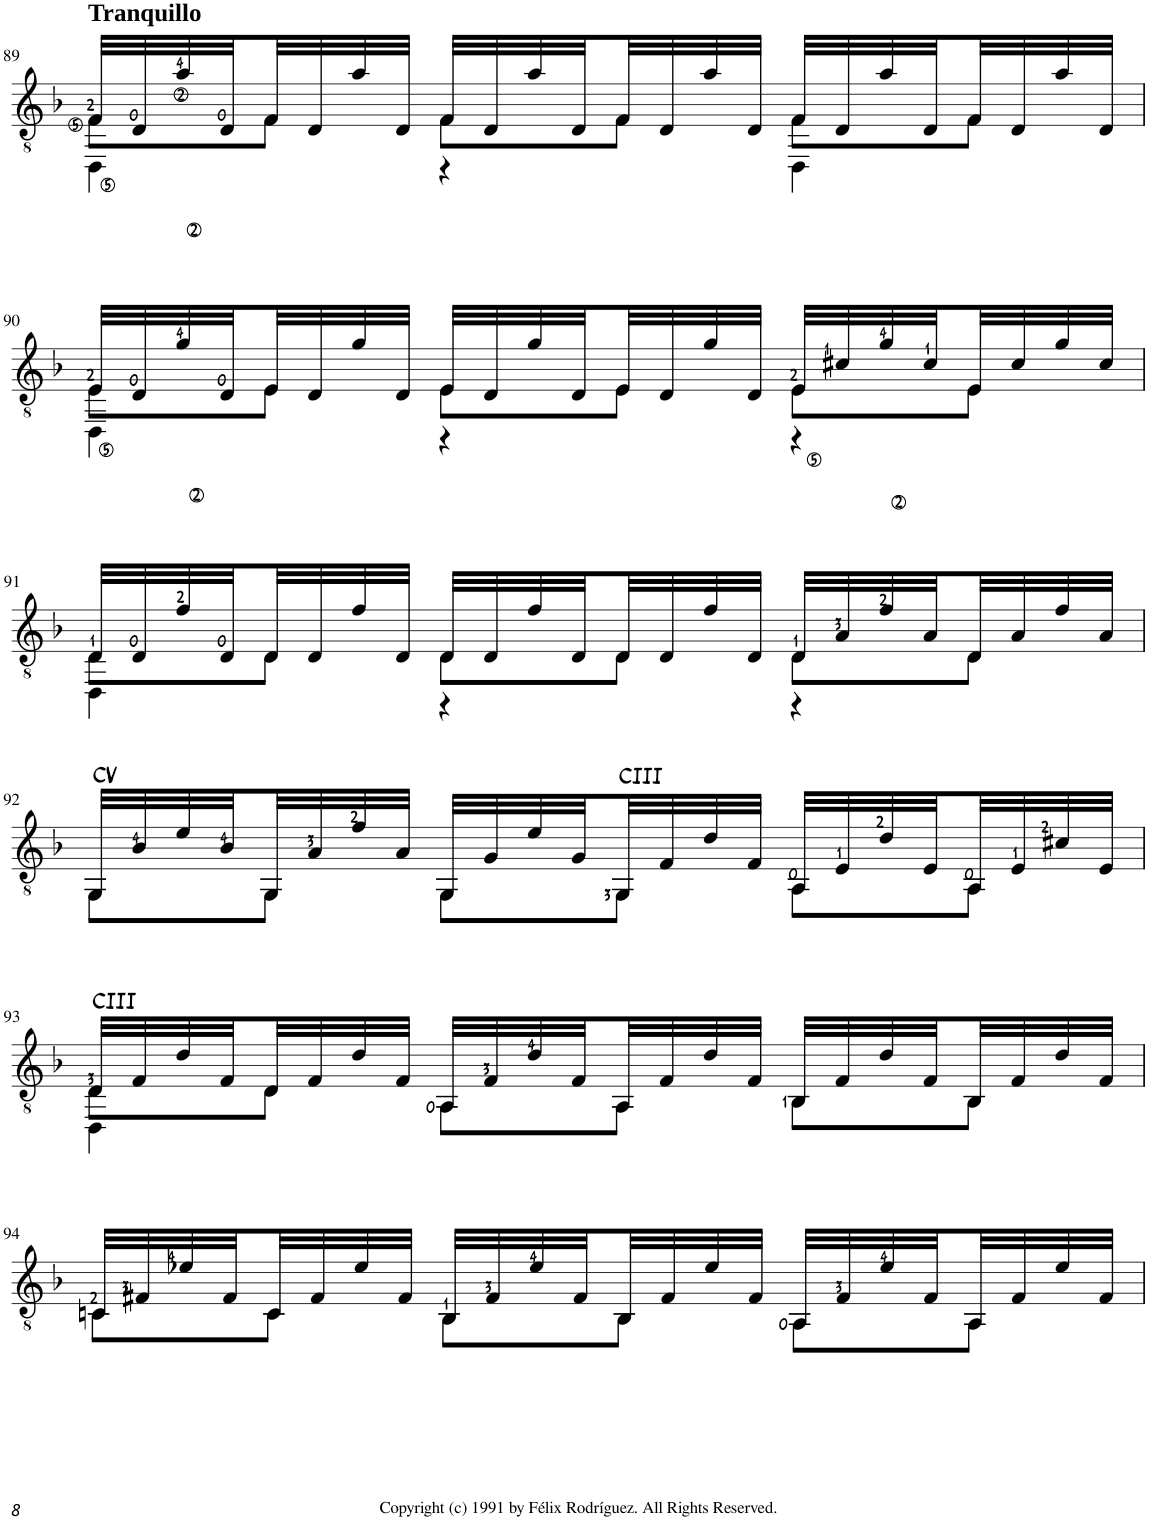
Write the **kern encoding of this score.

**kern
*part1
*staff1
*I"6ta en Re
!!LO:PB:g=z
*clefGv2
*k[b-]
*M3/4
=89
*^
*	*^
!LO:TX:a:B:t=Tranquillo	!	!
32F/LLL	8F\L	4DD\
32D/	.	.
32a/	.	.
32D/	.	.
32F/	8F\J	.
32D/	.	.
32a/	.	.
32D/JJJ	.	.
32F/LLL	8F\L	4r
32D/	.	.
32a/	.	.
32D/	.	.
32F/	8F\J	.
32D/	.	.
32a/	.	.
32D/JJJ	.	.
32F/LLL	8F\L	4DD\
32D/	.	.
32a/	.	.
32D/	.	.
32F/	8F\J	.
32D/	.	.
32a/	.	.
32D/JJJ	.	.
!!LO:LB:g=z	!!	!!
=90	=90	=90
32E/LLL	8E\L	4DD\
32D/	.	.
32g/	.	.
32D/	.	.
32E/	8E\J	.
32D/	.	.
32g/	.	.
32D/JJJ	.	.
32E/LLL	8E\L	4r
32D/	.	.
32g/	.	.
32D/	.	.
32E/	8E\J	.
32D/	.	.
32g/	.	.
32D/JJJ	.	.
32E/LLL	8E\L	4r
32c#X/	.	.
32g/	.	.
32c#/	.	.
32E/	8E\J	.
32c#/	.	.
32g/	.	.
32c#/JJJ	.	.
!!LO:LB:g=z	!!	!!
=91	=91	=91
32D/LLL	8D\L	4DD\
32D/	.	.
32f/	.	.
32D/	.	.
32D/	8D\J	.
32D/	.	.
32f/	.	.
32D/JJJ	.	.
32D/LLL	8D\L	4r
32D/	.	.
32f/	.	.
32D/	.	.
32D/	8D\J	.
32D/	.	.
32f/	.	.
32D/JJJ	.	.
32D/LLL	8D\L	4r
32A/	.	.
32f/	.	.
32A/	.	.
32D/	8D\J	.
32A/	.	.
32f/	.	.
32A/JJJ	.	.
*	*v	*v
!!LO:LB:g=z
=92	=92
!LO:TX:a:t=CV	!
32GG/LLL	8GG\L
32B-/	.
32e/	.
32B-/	.
32GG/	8GG\J
32A/	.
32f/	.
32A/JJJ	.
32GG/LLL	8GG\L
32G/	.
32e/	.
32G/	.
!LO:TX:a:t=CIII	!
32GG/	8GG\J
32F/	.
32d/	.
32F/JJJ	.
32AA/LLL	8AA\L
32E/	.
32d/	.
32E/	.
32AA/	8AA\J
32E/	.
32c#X/	.
32E/JJJ	.
!!LO:LB:g=z	!!
=93	=93
*	*^
!LO:TX:a:t=CIII	!	!
32D/LLL	8D\L	4DD\
32F/	.	.
32d/	.	.
32F/	.	.
32D/	8D\J	.
32F/	.	.
32d/	.	.
32F/JJJ	.	.
32AA/LLL	8AA\L	2ryy
32F/	.	.
32d/	.	.
32F/	.	.
32AA/	8AA\J	.
32F/	.	.
32d/	.	.
32F/JJJ	.	.
32BB-/LLL	8BB-\L	.
32F/	.	.
32d/	.	.
32F/	.	.
32BB-/	8BB-\J	.
32F/	.	.
32d/	.	.
32F/JJJ	.	.
*	*v	*v
!!LO:LB:g=z
=94	=94
32C/LLL	8Cn\L
32F#X/	.
32e-X/	.
32F#/	.
32C/	8C\J
32F#/	.
32e-/	.
32F#/JJJ	.
32BB-/LLL	8BB-\L
32F#/	.
32e-/	.
32F#/	.
32BB-/	8BB-\J
32F#/	.
32e-/	.
32F#/JJJ	.
32AA/LLL	8AA\L
32F#/	.
32e-/	.
32F#/	.
32AA/	8AA\J
32F#/	.
32e-/	.
32F#/JJJ	.
*v	*v
=
*-
